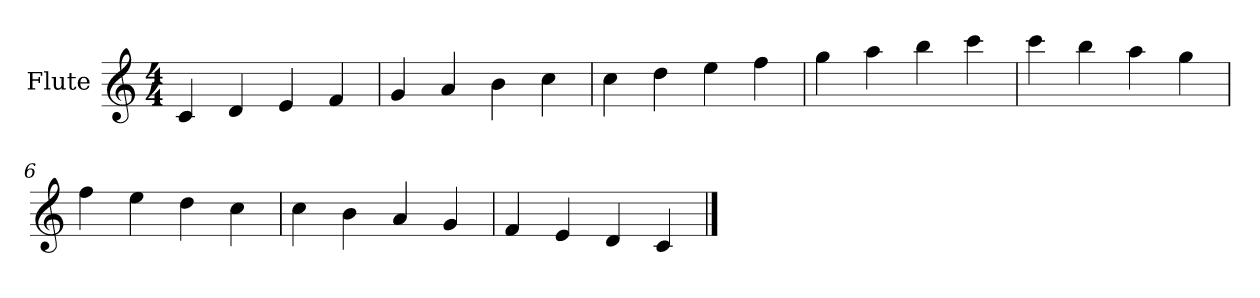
**kern
*part1
*staff1
*I"Flute
*I'Fl.
*clefG2
*k[]
*M4/4
=1
4c/
4d/
4e/
4f/
=2
4g/
4a/
4b\
4cc\
=3
4cc\
4dd\
4ee\
4ff\
=4
4gg\
4aa\
4bb\
4ccc\
=5
4ccc\
4bb\
4aa\
4gg\
=6
4ff\
4ee\
4dd\
4cc\
=7
4cc\
4b\
4a/
4g/
!!LO:LB:g=z
=8
4f/
4e/
4d/
4c/
==
*-
